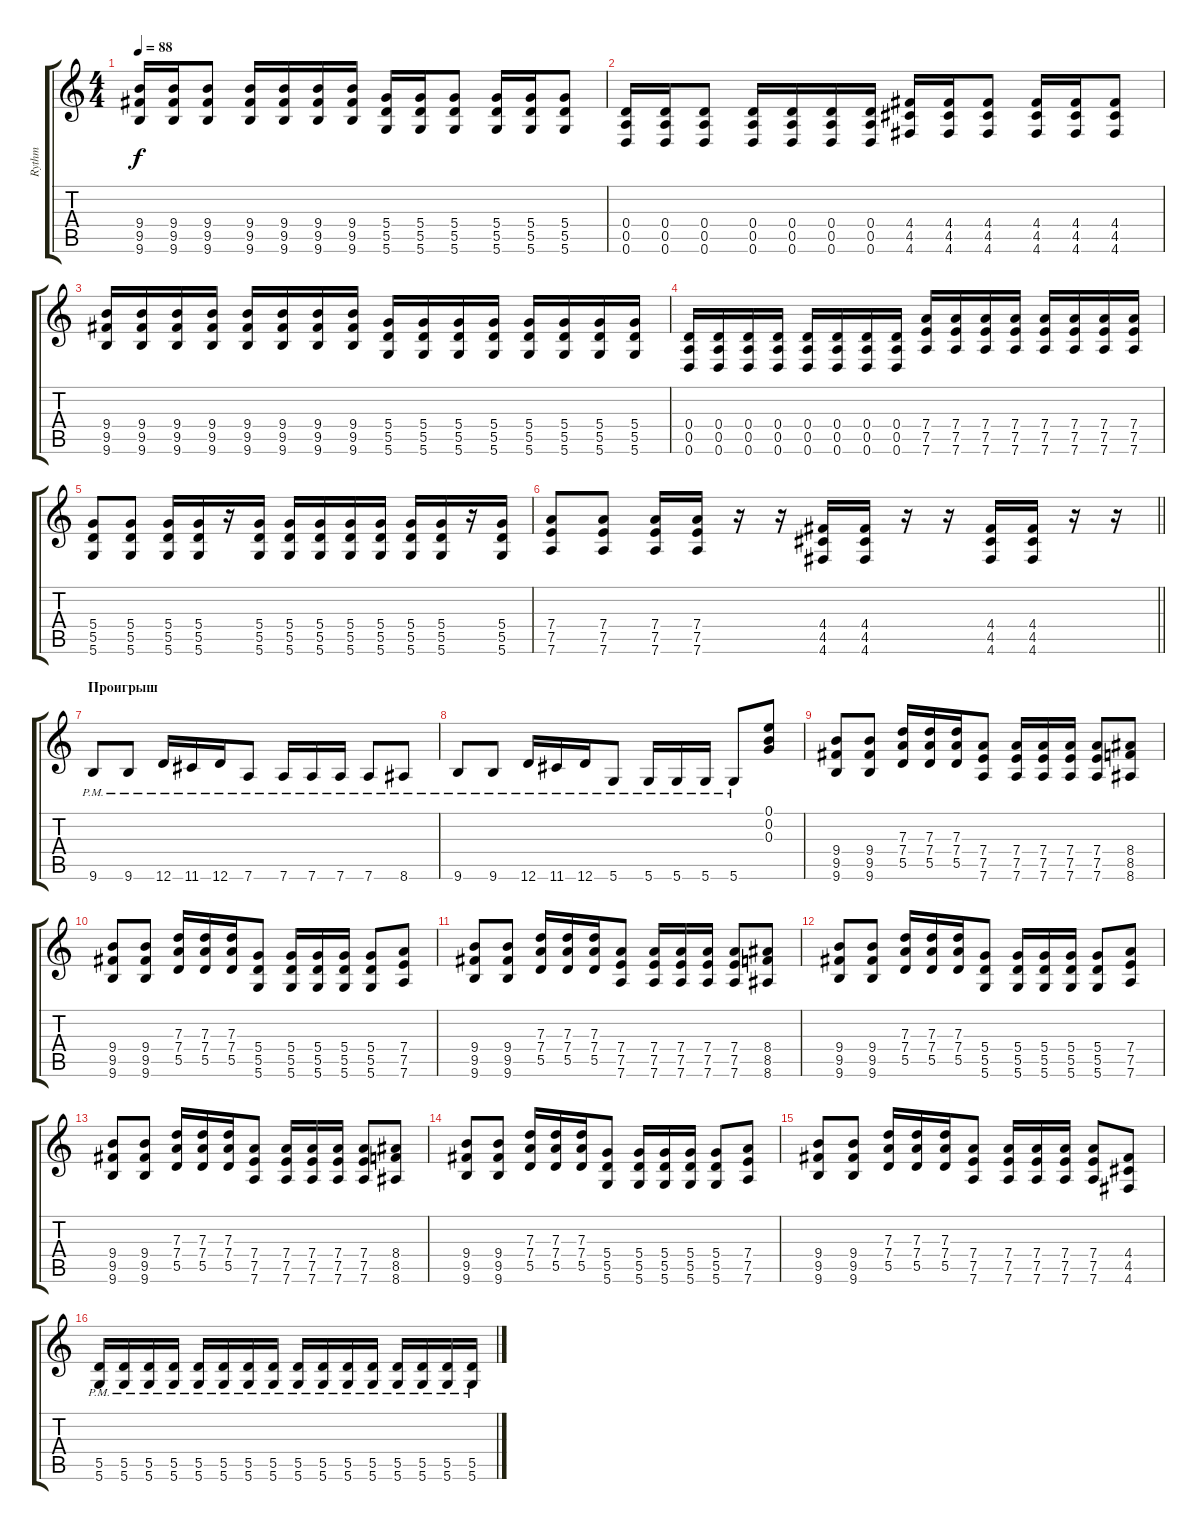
\track ("Rythm" "Rythm") {instrument distortionguitar}
\staff {score tabs}
\tuning (E4 B3 G3 D3 A2 D2) {hide}
\ts (4 4)
\tempo 88
\clef g2
\ks c
(9.4 9.5 9.6).16{dy f} (9.4 9.5 9.6).16 (9.4 9.5 9.6).8 (9.4 9.5 9.6).16 (9.4 9.5 9.6).16 (9.4 9.5 9.6).16 (9.4 9.5 9.6).16 (5.4 5.5 5.6).16 (5.4 5.5 5.6).16 (5.4 5.5 5.6).8 (5.4 5.5 5.6).16 (5.4 5.5 5.6).16 (5.4 5.5 5.6).8 |
(0.4 0.5 0.6).16 (0.4 0.5 0.6).16 (0.4 0.5 0.6).8 (0.4 0.5 0.6).16 (0.4 0.5 0.6).16 (0.4 0.5 0.6).16 (0.4 0.5 0.6).16 (4.4 4.5 4.6).16 (4.4 4.5 4.6).16 (4.4 4.5 4.6).8 (4.4 4.5 4.6).16 (4.4 4.5 4.6).16 (4.4 4.5 4.6).8 |
(9.4 9.5 9.6).16 (9.4 9.5 9.6).16 (9.4 9.5 9.6).16 (9.4 9.5 9.6).16 (9.4 9.5 9.6).16 (9.4 9.5 9.6).16 (9.4 9.5 9.6).16 (9.4 9.5 9.6).16 (5.4 5.5 5.6).16 (5.4 5.5 5.6).16 (5.4 5.5 5.6).16 (5.4 5.5 5.6).16 (5.4 5.5 5.6).16 (5.4 5.5 5.6).16 (5.4 5.5 5.6).16 (5.4 5.5 5.6).16 |
(0.4 0.5 0.6).16 (0.4 0.5 0.6).16 (0.4 0.5 0.6).16 (0.4 0.5 0.6).16 (0.4 0.5 0.6).16 (0.4 0.5 0.6).16 (0.4 0.5 0.6).16 (0.4 0.5 0.6).16 (7.4 7.5 7.6).16 (7.4 7.5 7.6).16 (7.4 7.5 7.6).16 (7.4 7.5 7.6).16 (7.4 7.5 7.6).16 (7.4 7.5 7.6).16 (7.4 7.5 7.6).16 (7.4 7.5 7.6).16 |
(5.4 5.5 5.6).8 (5.4 5.5 5.6).8 (5.4 5.5 5.6).16 (5.4 5.5 5.6).16 r.16 (5.4 5.5 5.6).16 (5.4 5.5 5.6).16 (5.4 5.5 5.6).16 (5.4 5.5 5.6).16 (5.4 5.5 5.6).16 (5.4 5.5 5.6).16 (5.4 5.5 5.6).16 r.16 (5.4 5.5 5.6).16 |
\barLineRight lightlight
(7.4 7.5 7.6).8 (7.4 7.5 7.6).8 (7.4 7.5 7.6).16 (7.4 7.5 7.6).16 r.16 r.16 (4.4 4.5 4.6).16 (4.4 4.5 4.6).16 r.16 r.16 (4.4 4.5 4.6).16 (4.4 4.5 4.6).16 r.16 r.16 |
\section ("" "Проигрыш")
9.6{pm}.8 9.6{pm}.8 12.6{pm}.16 11.6{pm}.16 12.6{pm}.16 7.6{pm}.8 7.6{pm}.16 7.6{pm}.16 7.6{pm}.16 7.6{pm}.8 8.6{pm}.8 |
9.6{pm}.8 9.6{pm}.8 12.6{pm}.16 11.6{pm}.16 12.6{pm}.16 5.6{pm}.8 5.6{pm}.16 5.6{pm}.16 5.6{pm}.16 5.6{pm}.8 (0.1 0.2 0.3).8 |
(9.4 9.5 9.6).8 (9.4 9.5 9.6).8 (7.3 7.4 5.5).16 (7.3 7.4 5.5).16 (7.3 7.4 5.5).16 (7.4 7.5 7.6).8 (7.4 7.5 7.6).16 (7.4 7.5 7.6).16 (7.4 7.5 7.6).16 (7.4 7.5 7.6).8 (8.4 8.5 8.6).8 |
(9.4 9.5 9.6).8 (9.4 9.5 9.6).8 (7.3 7.4 5.5).16 (7.3 7.4 5.5).16 (7.3 7.4 5.5).16 (5.4 5.5 5.6).8 (5.4 5.5 5.6).16 (5.4 5.5 5.6).16 (5.4 5.5 5.6).16 (5.4 5.5 5.6).8 (7.4 7.5 7.6).8 |
(9.4 9.5 9.6).8 (9.4 9.5 9.6).8 (7.3 7.4 5.5).16 (7.3 7.4 5.5).16 (7.3 7.4 5.5).16 (7.4 7.5 7.6).8 (7.4 7.5 7.6).16 (7.4 7.5 7.6).16 (7.4 7.5 7.6).16 (7.4 7.5 7.6).8 (8.4 8.5 8.6).8 |
(9.4 9.5 9.6).8 (9.4 9.5 9.6).8 (7.3 7.4 5.5).16 (7.3 7.4 5.5).16 (7.3 7.4 5.5).16 (5.4 5.5 5.6).8 (5.4 5.5 5.6).16 (5.4 5.5 5.6).16 (5.4 5.5 5.6).16 (5.4 5.5 5.6).8 (7.4 7.5 7.6).8 |
(9.4 9.5 9.6).8 (9.4 9.5 9.6).8 (7.3 7.4 5.5).16 (7.3 7.4 5.5).16 (7.3 7.4 5.5).16 (7.4 7.5 7.6).8 (7.4 7.5 7.6).16 (7.4 7.5 7.6).16 (7.4 7.5 7.6).16 (7.4 7.5 7.6).8 (8.4 8.5 8.6).8 |
(9.4 9.5 9.6).8 (9.4 9.5 9.6).8 (7.3 7.4 5.5).16 (7.3 7.4 5.5).16 (7.3 7.4 5.5).16 (5.4 5.5 5.6).8 (5.4 5.5 5.6).16 (5.4 5.5 5.6).16 (5.4 5.5 5.6).16 (5.4 5.5 5.6).8 (7.4 7.5 7.6).8 |
(9.4 9.5 9.6).8 (9.4 9.5 9.6).8 (7.3 7.4 5.5).16 (7.3 7.4 5.5).16 (7.3 7.4 5.5).16 (7.4 7.5 7.6).8 (7.4 7.5 7.6).16 (7.4 7.5 7.6).16 (7.4 7.5 7.6).16 (7.4 7.5 7.6).8 (4.4 4.5 4.6).8 |
(5.5{pm} 5.6{pm}).16 (5.5{pm} 5.6{pm}).16 (5.5{pm} 5.6{pm}).16 (5.5{pm} 5.6{pm}).16 (5.5{pm} 5.6{pm}).16 (5.5{pm} 5.6{pm}).16 (5.5{pm} 5.6{pm}).16 (5.5{pm} 5.6{pm}).16 (5.5{pm} 5.6{pm}).16 (5.5{pm} 5.6{pm}).16 (5.5{pm} 5.6{pm}).16 (5.5{pm} 5.6{pm}).16 (5.5{pm} 5.6{pm}).16 (5.5{pm} 5.6{pm}).16 (5.5{pm} 5.6{pm}).16 (5.5{pm} 5.6{pm}).16
